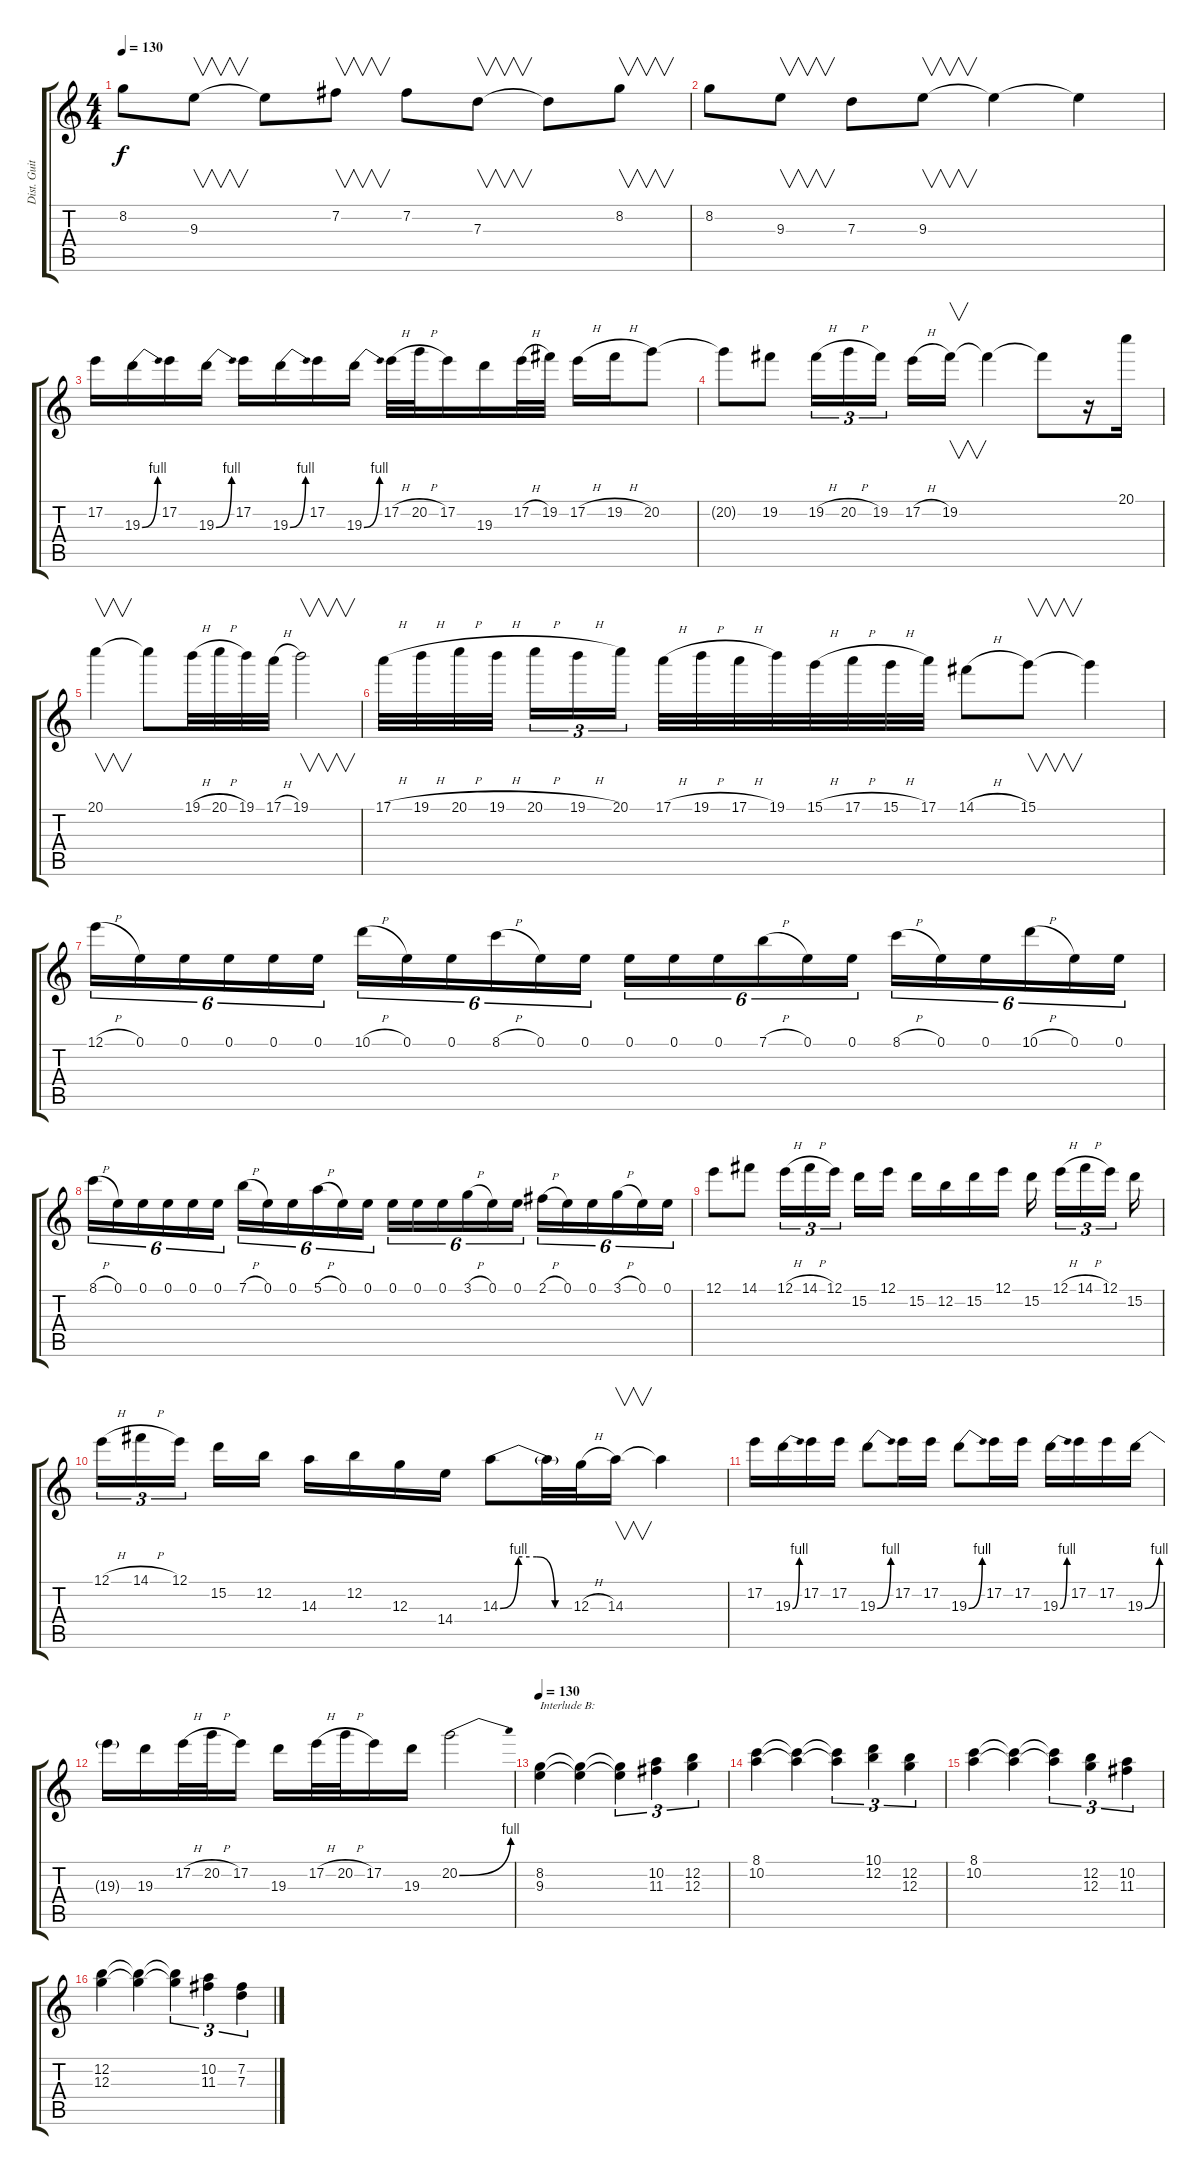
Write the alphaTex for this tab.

\track ("Dist. Guitar 1" "Dist. Guit") {instrument distortionguitar}
\staff {score tabs}
\tuning (E4 B3 G3 D3 A2 E2) {hide}
\ts (4 4)
\tempo 130
\clef g2
\ks c
8.2.8{dy f} 9.3.8{v} 9.3{t}.8 7.2.8{v} 7.2.8 7.3.8{v} 7.3{t}.8 8.2.8{v} |
8.2.8 9.3.8{v} 7.3.8 9.3.8{v} 9.3{t}.4 9.3{t}.4 |
17.2.16 19.3{be (bend 0 0 60 4)}.16 17.2.16 19.3{be (bend 0 0 60 4)}.16 17.2.16 19.3{be (bend 0 0 60 4)}.16 17.2.16 19.3{be (bend 0 0 60 4)}.16 17.2{h}.32 20.2{h}.32 17.2.16 19.3.16 17.2{h}.32 19.2.32 17.2{h}.16 19.2{h}.16 20.2.8 |
20.2{t}.8 19.2.8 19.2{h}.16{tu (3 2)} 20.2{h}.16{tu (3 2)} 19.2.16{tu (3 2)} 17.2{h}.16 19.2.16{v} 19.2{t}.4 19.2{t}.8 r.16 20.1.16 |
20.1.4{v} 20.1{t}.8 19.1{h}.32 20.1{h}.32 19.1.32 17.1{h}.32 19.1.2{v} |
17.1{h}.32 19.1{h}.32 20.1{h}.32 19.1{h}.32 20.1{h}.16{tu (3 2)} 19.1{h}.16{tu (3 2)} 20.1.16{tu (3 2)} 17.1{h}.32 19.1{h}.32 17.1{h}.32 19.1.32 15.1{h}.32 17.1{h}.32 15.1{h}.32 17.1.32 14.1{h}.8 15.1.8{v} 15.1{t}.4 |
12.1{h}.16{tu (6 4)} 0.1.16{tu (6 4)} 0.1.16{tu (6 4)} 0.1.16{tu (6 4)} 0.1.16{tu (6 4)} 0.1.16{tu (6 4)} 10.1{h}.16{tu (6 4)} 0.1.16{tu (6 4)} 0.1.16{tu (6 4)} 8.1{h}.16{tu (6 4)} 0.1.16{tu (6 4)} 0.1.16{tu (6 4)} 0.1.16{tu (6 4)} 0.1.16{tu (6 4)} 0.1.16{tu (6 4)} 7.1{h}.16{tu (6 4)} 0.1.16{tu (6 4)} 0.1.16{tu (6 4)} 8.1{h}.16{tu (6 4)} 0.1.16{tu (6 4)} 0.1.16{tu (6 4)} 10.1{h}.16{tu (6 4)} 0.1.16{tu (6 4)} 0.1.16{tu (6 4)} |
8.1{h}.16{tu (6 4)} 0.1.16{tu (6 4)} 0.1.16{tu (6 4)} 0.1.16{tu (6 4)} 0.1.16{tu (6 4)} 0.1.16{tu (6 4)} 7.1{h}.16{tu (6 4)} 0.1.16{tu (6 4)} 0.1.16{tu (6 4)} 5.1{h}.16{tu (6 4)} 0.1.16{tu (6 4)} 0.1.16{tu (6 4)} 0.1.16{tu (6 4)} 0.1.16{tu (6 4)} 0.1.16{tu (6 4)} 3.1{h}.16{tu (6 4)} 0.1.16{tu (6 4)} 0.1.16{tu (6 4)} 2.1{h}.16{tu (6 4)} 0.1.16{tu (6 4)} 0.1.16{tu (6 4)} 3.1{h}.16{tu (6 4)} 0.1.16{tu (6 4)} 0.1.16{tu (6 4)} |
12.1.8 14.1.8 12.1{h}.16{tu (3 2)} 14.1{h}.16{tu (3 2)} 12.1.16{tu (3 2)} 15.2.16 12.1.16 15.2.16 12.2.16 15.2.16 12.1.16 15.2.16 12.1{h}.16{tu (3 2)} 14.1{h}.16{tu (3 2)} 12.1.16{tu (3 2)} 15.2.16 |
12.1{h}.16{tu (3 2)} 14.1{h}.16{tu (3 2)} 12.1.16{tu (3 2)} 15.2.16 12.2.16 14.3.16 12.2.16 12.3.16 14.4.16 14.3{be (custom 0 0 15 4 30 4 45 0 60 0)}.8 14.3{t}.32 12.3{h}.32 14.3.16{v} 14.3{t}.4 |
17.2.16 19.3{be (bend 0 0 60 4)}.16 17.2.16 17.2.16 19.3{be (bend 0 0 60 4)}.8 17.2.16 17.2.16 19.3{be (bend 0 0 60 4)}.8 17.2.16 17.2.16 19.3{be (bend 0 0 60 4)}.16 17.2.16 17.2.16 19.3{be (bend 0 0 60 4)}.16 |
19.3{t}.16 19.3.16 17.2{h}.32 20.2{h}.32 17.2.16 19.3.16 17.2{h}.32 20.2{h}.32 17.2.16 19.3.16 20.2{be (bend 0 0 60 4)}.2 |
\tempo 130
(8.2 9.3).4{txt "Interlude B:" volume 10 instrument distortionguitar} (8.2{t} 9.3{t}).4 (8.2{t} 9.3{t}).4{tu (3 2)} (10.2 11.3).4{tu (3 2)} (12.2 12.3).4{tu (3 2)} |
(8.1 10.2).4 (8.1{t} 10.2{t}).4 (8.1{t} 10.2{t}).4{tu (3 2)} (10.1 12.2).4{tu (3 2)} (12.2 12.3).4{tu (3 2)} |
(8.1 10.2).4 (8.1{t} 10.2{t}).4 (8.1{t} 10.2{t}).4{tu (3 2)} (12.2 12.3).4{tu (3 2)} (10.2 11.3).4{tu (3 2)} |
(12.2 12.3).4 (12.2{t} 12.3{t}).4 (12.2{t} 12.3{t}).4{tu (3 2)} (10.2 11.3).4{tu (3 2)} (7.2 7.3).4{tu (3 2)}
